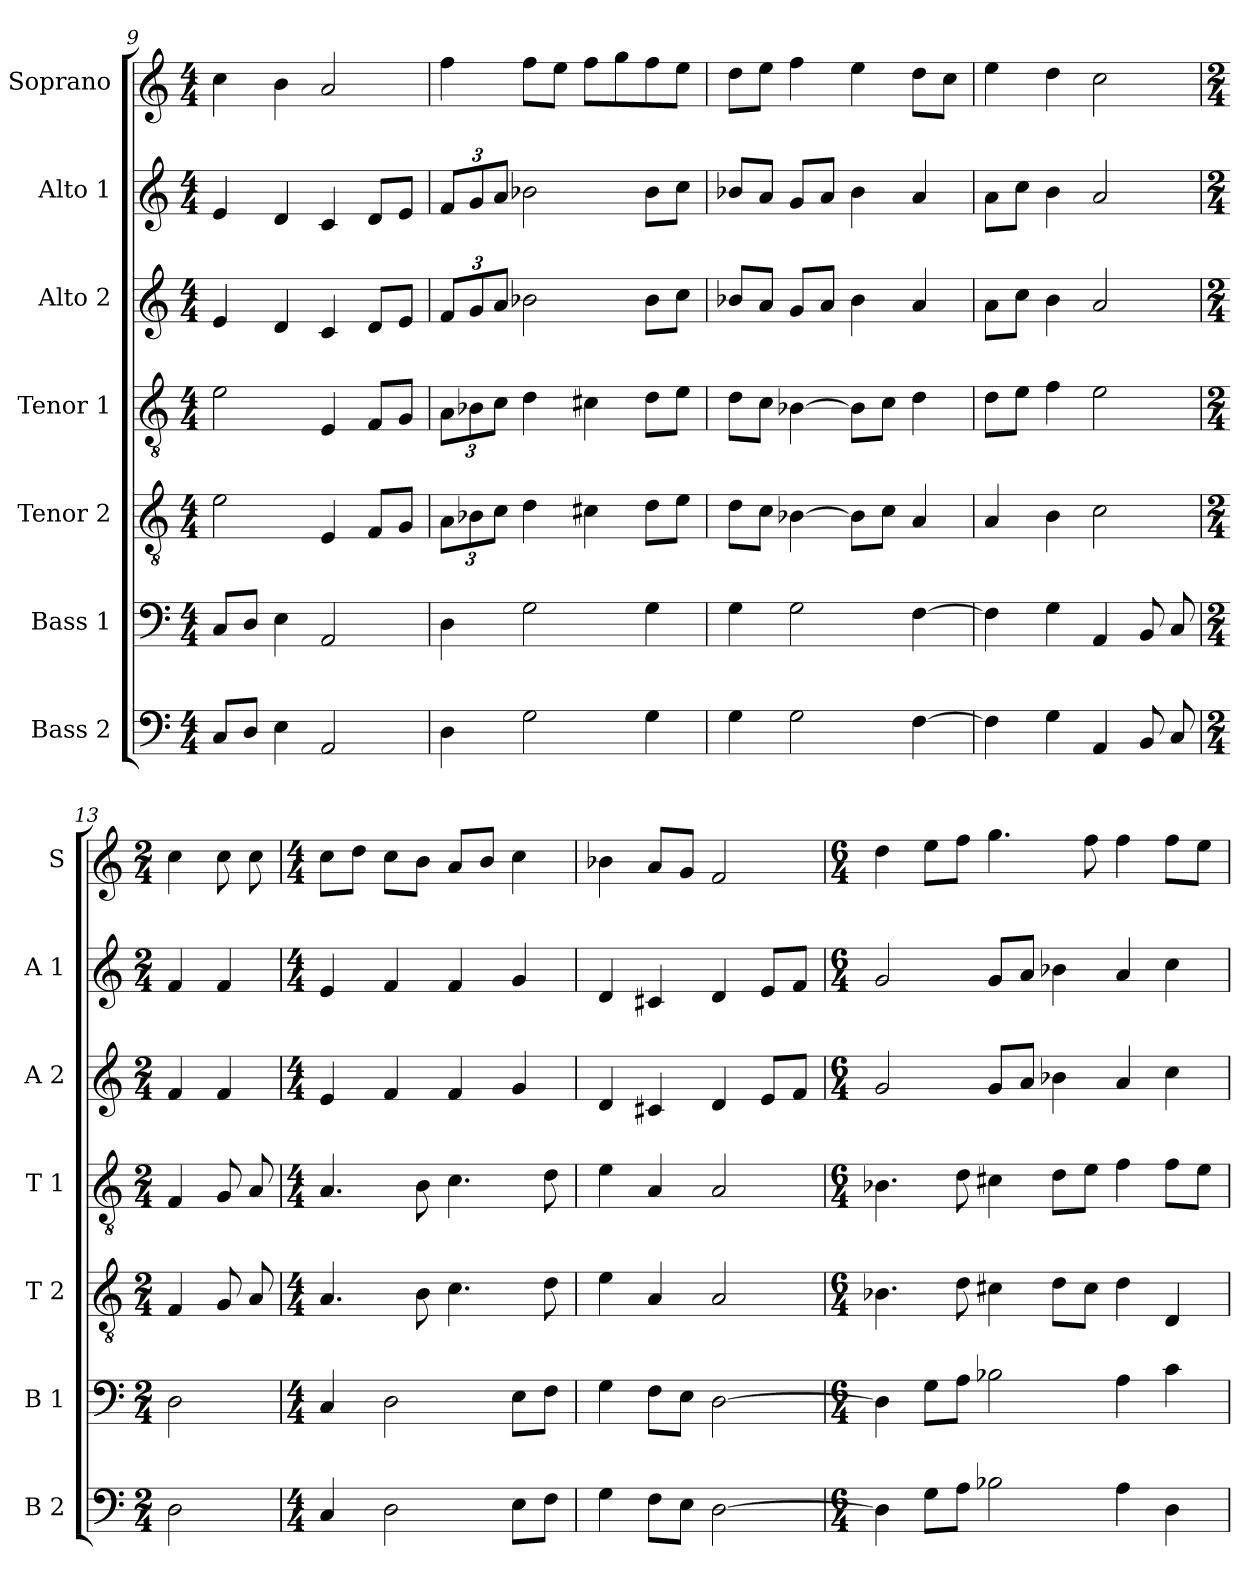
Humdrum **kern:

**kern	**kern	**kern	**kern	**kern	**kern	**kern
*part7	*part6	*part5	*part4	*part3	*part2	*part1
*staff7	*staff6	*staff5	*staff4	*staff3	*staff2	*staff1
*I"Bass 2	*I"Bass 1	*I"Tenor 2	*I"Tenor 1	*I"Alto 2	*I"Alto 1	*I"Soprano
*I'B 2	*I'B 1	*I'T 2	*I'T 1	*I'A 2	*I'A 1	*I'S
*clefF4	*clefF4	*clefGv2	*clefGv2	*clefG2	*clefG2	*clefG2
*k[]	*k[]	*k[]	*k[]	*k[]	*k[]	*k[]
*M4/4	*M4/4	*M4/4	*M4/4	*M4/4	*M4/4	*M4/4
=9	=9	=9	=9	=9	=9	=9
8CL	8CL	2e	2e	4e	4e	4cc
8DJ	8DJ	.	.	.	.	.
4E	4E	.	.	4d	4d	4b
2AA	2AA	4E	4E	4c	4c	2a
.	.	8FL	8FL	8dL	8dL	.
.	.	8GJ	8GJ	8eJ	8eJ	.
=10	=10	=10	=10	=10	=10	=10
4D	4D	12AL	12AL	12fL	12fL	4ff
.	.	12B-X	12B-X	12g	12g	.
.	.	12cJ	12cJ	12aJ	12aJ	.
2G	2G	4d	4d	2b-X	2b-X	8ffL
.	.	.	.	.	.	8eeJ
.	.	4c#X	4c#X	.	.	8ffL
.	.	.	.	.	.	8gg
4G	4G	8dL	8dL	8b-L	8b-L	8ff
.	.	8eJ	8eJ	8ccJ	8ccJ	8eeJ
=11	=11	=11	=11	=11	=11	=11
4G	4G	8dL	8dL	8b-XL	8b-XL	8ddL
.	.	8cJ	8cJ	8aJ	8aJ	8eeJ
2G	2G	[4B-X	[4B-X	8gL	8gL	4ff
.	.	.	.	8aJ	8aJ	.
.	.	8B-L]	8B-L]	4b-	4b-	4ee
.	.	8cJ	8cJ	.	.	.
[4F	[4F	4A	4d	4a	4a	8ddL
.	.	.	.	.	.	8ccJ
=12	=12	=12	=12	=12	=12	=12
4F]	4F]	4A	8dL	8aL	8aL	4ee
.	.	.	8eJ	8ccJ	8ccJ	.
4G	4G	4B	4f	4b	4b	4dd
4AA	4AA	2c	2e	2a	2a	2cc
8BB	8BB	.	.	.	.	.
8C	8C	.	.	.	.	.
=13	=13	=13	=13	=13	=13	=13
*M2/4	*M2/4	*M2/4	*M2/4	*M2/4	*M2/4	*M2/4
2D	2D	4F	4F	4f	4f	4cc
.	.	8G	8G	4f	4f	8cc
.	.	8A	8A	.	.	8cc
=14	=14	=14	=14	=14	=14	=14
*M4/4	*M4/4	*M4/4	*M4/4	*M4/4	*M4/4	*M4/4
4C	4C	4.A	4.A	4e	4e	8ccL
.	.	.	.	.	.	8ddJ
2D	2D	.	.	4f	4f	8ccL
.	.	8B	8B	.	.	8bJ
.	.	4.c	4.c	4f	4f	8aL
.	.	.	.	.	.	8bJ
8EL	8EL	.	.	4g	4g	4cc
8FJ	8FJ	8d	8d	.	.	.
=15	=15	=15	=15	=15	=15	=15
4G	4G	4e	4e	4d	4d	4b-X
8FL	8FL	4A	4A	4c#X	4c#X	8aL
8EJ	8EJ	.	.	.	.	8gJ
[2D	[2D	2A	2A	4d	4d	2f
.	.	.	.	8eL	8eL	.
.	.	.	.	8fJ	8fJ	.
=16	=16	=16	=16	=16	=16	=16
*M6/4	*M6/4	*M6/4	*M6/4	*M6/4	*M6/4	*M6/4
4D]	4D]	4.B-X	4.B-X	2g	2g	4dd
8GL	8GL	.	.	.	.	8eeL
8AJ	8AJ	8d	8d	.	.	8ffJ
2B-X	2B-X	4c#X	4c#X	8gL	8gL	4.gg
.	.	.	.	8aJ	8aJ	.
.	.	8dL	8dL	4b-X	4b-X	.
.	.	8c#J	8eJ	.	.	8ff
4A	4A	4d	4f	4a	4a	4ff
4D	4c	4D	8fL	4cc	4cc	8ffL
.	.	.	8eJ	.	.	8eeJ
=	=	=	=	=	=	=
*-	*-	*-	*-	*-	*-	*-
